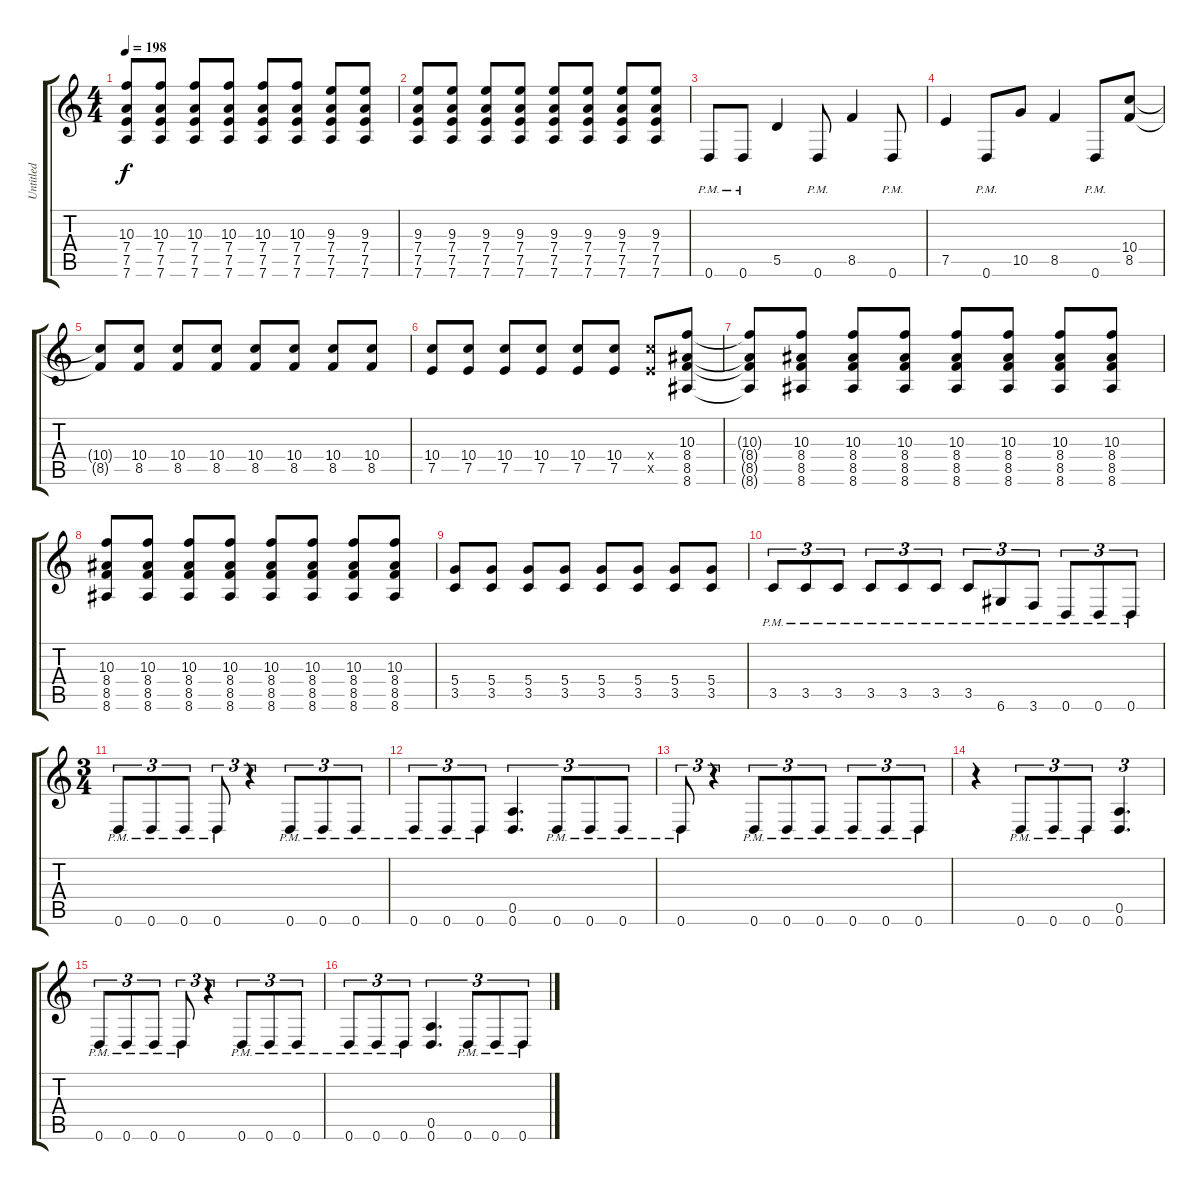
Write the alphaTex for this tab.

\track ("Untitled" "Untitled") {instrument distortionguitar}
\staff {score tabs}
\tuning (E4 B3 G3 D3 A2 D2) {hide}
\ts (4 4)
\tempo 198
\clef g2
\ks c
(10.3{t} 7.4{t} 7.5{t} 7.6{t}).8{dy f} (10.3 7.4 7.5 7.6).8 (10.3 7.4 7.5 7.6).8 (10.3 7.4 7.5 7.6).8 (10.3 7.4 7.5 7.6).8 (10.3 7.4 7.5 7.6).8 (9.3 7.4 7.5 7.6).8 (9.3 7.4 7.5 7.6).8 |
(9.3 7.4 7.5 7.6).8 (9.3 7.4 7.5 7.6).8 (9.3 7.4 7.5 7.6).8 (9.3 7.4 7.5 7.6).8 (9.3 7.4 7.5 7.6).8 (9.3 7.4 7.5 7.6).8 (9.3 7.4 7.5 7.6).8 (9.3 7.4 7.5 7.6).8 |
0.6{pm}.8 0.6{pm}.8 5.5.4 0.6{pm}.8 8.5.4 0.6{pm}.8 |
7.5.4 0.6{pm}.8 10.5.8 8.5.4 0.6{pm}.8 (10.4 8.5).8 |
(10.4{t} 8.5{t}).8 (10.4 8.5).8 (10.4 8.5).8 (10.4 8.5).8 (10.4 8.5).8 (10.4 8.5).8 (10.4 8.5).8 (10.4 8.5).8 |
(10.4 7.5).8 (10.4 7.5).8 (10.4 7.5).8 (10.4 7.5).8 (10.4 7.5).8 (10.4 7.5).8 (10.4{x} 7.5{x}).8 (10.3 8.4 8.5 8.6).8 |
(10.3{t} 8.4{t} 8.5{t} 8.6{t}).8 (10.3 8.4 8.5 8.6).8 (10.3 8.4 8.5 8.6).8 (10.3 8.4 8.5 8.6).8 (10.3 8.4 8.5 8.6).8 (10.3 8.4 8.5 8.6).8 (10.3 8.4 8.5 8.6).8 (10.3 8.4 8.5 8.6).8 |
(10.3 8.4 8.5 8.6).8 (10.3 8.4 8.5 8.6).8 (10.3 8.4 8.5 8.6).8 (10.3 8.4 8.5 8.6).8 (10.3 8.4 8.5 8.6).8 (10.3 8.4 8.5 8.6).8 (10.3 8.4 8.5 8.6).8 (10.3 8.4 8.5 8.6).8 |
(5.4 3.5).8 (5.4 3.5).8 (5.4 3.5).8 (5.4 3.5).8 (5.4 3.5).8 (5.4 3.5).8 (5.4 3.5).8 (5.4 3.5).8 |
3.5{pm}.8{tu (3 2)} 3.5{pm}.8{tu (3 2)} 3.5{pm}.8{tu (3 2)} 3.5{pm}.8{tu (3 2)} 3.5{pm}.8{tu (3 2)} 3.5{pm}.8{tu (3 2)} 3.5{pm}.8{tu (3 2)} 6.6{pm}.8{tu (3 2)} 3.6{pm}.8{tu (3 2)} 0.6{pm}.8{tu (3 2)} 0.6{pm}.8{tu (3 2)} 0.6{pm}.8{tu (3 2)} |
\ts (3 4)
0.6{pm}.8{tu (3 2)} 0.6{pm}.8{tu (3 2)} 0.6{pm}.8{tu (3 2)} 0.6{pm}.8{tu (3 2)} r.4{tu (3 2)} 0.6{pm}.8{tu (3 2)} 0.6{pm}.8{tu (3 2)} 0.6{pm}.8{tu (3 2)} |
0.6{pm}.8{tu (3 2)} 0.6{pm}.8{tu (3 2)} 0.6{pm}.8{tu (3 2)} (0.5 0.6).4{d tu (3 2)} 0.6{pm}.8{tu (3 2)} 0.6{pm}.8{tu (3 2)} 0.6{pm}.8{tu (3 2)} |
0.6{pm}.8{tu (3 2)} r.4{tu (3 2)} 0.6{pm}.8{tu (3 2)} 0.6{pm}.8{tu (3 2)} 0.6{pm}.8{tu (3 2)} 0.6{pm}.8{tu (3 2)} 0.6{pm}.8{tu (3 2)} 0.6{pm}.8{tu (3 2)} |
r.4 0.6{pm}.8{tu (3 2)} 0.6{pm}.8{tu (3 2)} 0.6{pm}.8{tu (3 2)} (0.5 0.6).4{d tu (3 2)} |
0.6{pm}.8{tu (3 2)} 0.6{pm}.8{tu (3 2)} 0.6{pm}.8{tu (3 2)} 0.6{pm}.8{tu (3 2)} r.4{tu (3 2)} 0.6{pm}.8{tu (3 2)} 0.6{pm}.8{tu (3 2)} 0.6{pm}.8{tu (3 2)} |
0.6{pm}.8{tu (3 2)} 0.6{pm}.8{tu (3 2)} 0.6{pm}.8{tu (3 2)} (0.5 0.6).4{d tu (3 2)} 0.6{pm}.8{tu (3 2)} 0.6{pm}.8{tu (3 2)} 0.6{pm}.8{tu (3 2)}
